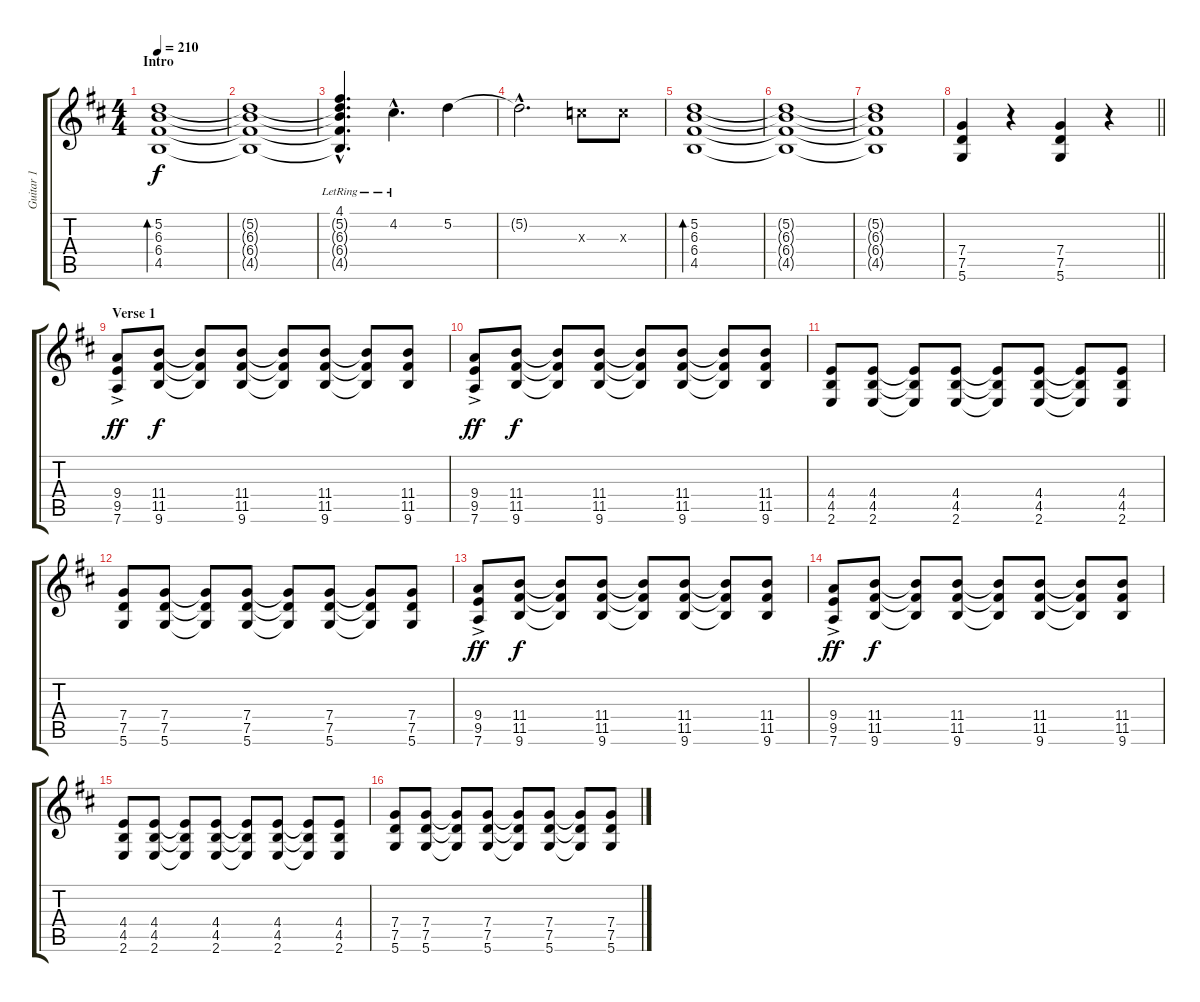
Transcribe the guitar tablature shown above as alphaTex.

\track ("Guitar 1" "Guitar 1") {instrument distortionguitar}
\staff {score tabs}
\tuning (D4 A3 F3 C3 G2 D2) {hide}
\ts (4 4)
\section ("" "Intro")
\tempo 210
\clef g2
\ks d
(5.2 6.3 6.4 4.5).1{bd 240 dy f instrument distortionguitar} |
(5.2{t} 6.3{t} 6.4{t} 4.5{t}).1 |
(4.1{hac lr} 5.2{hac t} 6.3{hac t} 6.4{hac t} 4.5{hac t}).4{d} 4.2{hac lr}.4{d} 5.2.4 |
5.2{hac t}.2{d} 7.3{x}.8 7.3{x}.8 |
(5.2 6.3 6.4 4.5).1{bd 240} |
(5.2{t} 6.3{t} 6.4{t} 4.5{t}).1 |
(5.2{t} 6.3{t} 6.4{t} 4.5{t}).1 |
\barLineRight lightlight
(7.4 7.5 5.6).4 r.4 (7.4 7.5 5.6).4 r.4 |
\section ("" "Verse 1")
(9.4 9.5{ac} 7.6{ac}).8{dy ff} (11.4 11.5 9.6).8{dy f} (11.4{t} 11.5{t} 9.6{t}).8 (11.4 11.5 9.6).8 (11.4{t} 11.5{t} 9.6{t}).8 (11.4 11.5 9.6).8 (11.4{t} 11.5{t} 9.6{t}).8 (11.4 11.5 9.6).8 |
(9.4 9.5{ac} 7.6{ac}).8{dy ff} (11.4 11.5 9.6).8{dy f} (11.4{t} 11.5{t} 9.6{t}).8 (11.4 11.5 9.6).8 (11.4{t} 11.5{t} 9.6{t}).8 (11.4 11.5 9.6).8 (11.4{t} 11.5{t} 9.6{t}).8 (11.4 11.5 9.6).8 |
(4.4 4.5 2.6).8 (4.4 4.5 2.6).8 (4.4{t} 4.5{t} 2.6{t}).8 (4.4 4.5 2.6).8 (4.4{t} 4.5{t} 2.6{t}).8 (4.4 4.5 2.6).8 (4.4{t} 4.5{t} 2.6{t}).8 (4.4 4.5 2.6).8 |
(7.4 7.5 5.6).8 (7.4 7.5 5.6).8 (7.4{t} 7.5{t} 5.6{t}).8 (7.4 7.5 5.6).8 (7.4{t} 7.5{t} 5.6{t}).8 (7.4 7.5 5.6).8 (7.4{t} 7.5{t} 5.6{t}).8 (7.4 7.5 5.6).8 |
(9.4 9.5{ac} 7.6{ac}).8{dy ff} (11.4 11.5 9.6).8{dy f} (11.4{t} 11.5{t} 9.6{t}).8 (11.4 11.5 9.6).8 (11.4{t} 11.5{t} 9.6{t}).8 (11.4 11.5 9.6).8 (11.4{t} 11.5{t} 9.6{t}).8 (11.4 11.5 9.6).8 |
(9.4 9.5{ac} 7.6{ac}).8{dy ff} (11.4 11.5 9.6).8{dy f} (11.4{t} 11.5{t} 9.6{t}).8 (11.4 11.5 9.6).8 (11.4{t} 11.5{t} 9.6{t}).8 (11.4 11.5 9.6).8 (11.4{t} 11.5{t} 9.6{t}).8 (11.4 11.5 9.6).8 |
(4.4 4.5 2.6).8 (4.4 4.5 2.6).8 (4.4{t} 4.5{t} 2.6{t}).8 (4.4 4.5 2.6).8 (4.4{t} 4.5{t} 2.6{t}).8 (4.4 4.5 2.6).8 (4.4{t} 4.5{t} 2.6{t}).8 (4.4 4.5 2.6).8 |
(7.4 7.5 5.6).8 (7.4 7.5 5.6).8 (7.4{t} 7.5{t} 5.6{t}).8 (7.4 7.5 5.6).8 (7.4{t} 7.5{t} 5.6{t}).8 (7.4 7.5 5.6).8 (7.4{t} 7.5{t} 5.6{t}).8 (7.4 7.5 5.6).8
